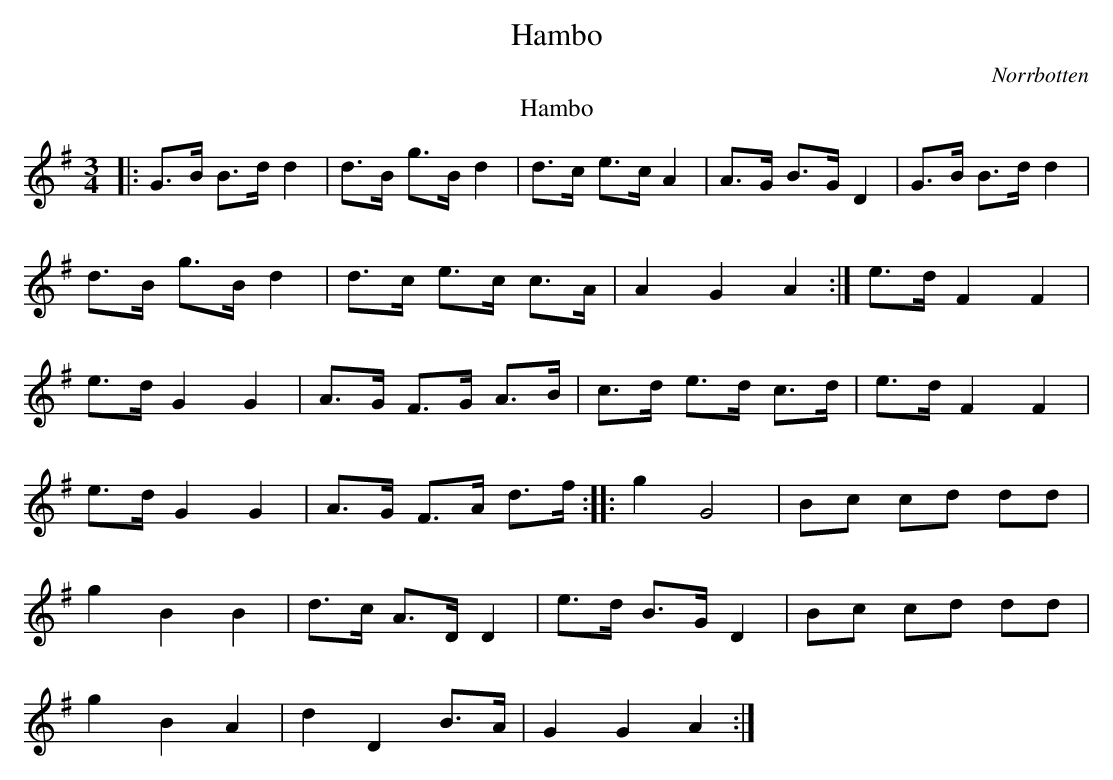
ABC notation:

X:1
T:Hambo
O:Norrbotten
M:3/4
L:1/8
K:G
T: Hambo
M: 3/4
L: 1/16
K: G
|:G2>B2 B2>d2 d4 | d2>B2 g2>B2 d4 | d2>c2 e2>c2 A4 | A2>G2 B2>G2 D4 | G2>B2 B2>d2 d4 |
d2>B2 g2>B2 d4 | d2>c2 e2>c2 c2>A2 | A4 G4 A4 :| e2>d2 F4 F4 |
e2>d2 G4 G4 | A2>G2 F2>G2 A2>B2 | c2>d2 e2>d2 c2>d2 | e2>d2 F4 F4 |
e2>d2 G4 G4 | A2>G2 F2>A2 d2>f2 :: g4 G8 | B2c2 c2d2 d2d2 |
g4 B4 B4 | d2>c2 A2>D2 D4 | e2>d2 B2>G2 D4 | B2c2 c2d2 d2d2 |
g4 B4 A4 | d4 D4 B2>A2 | G4 G4 A4 :|
